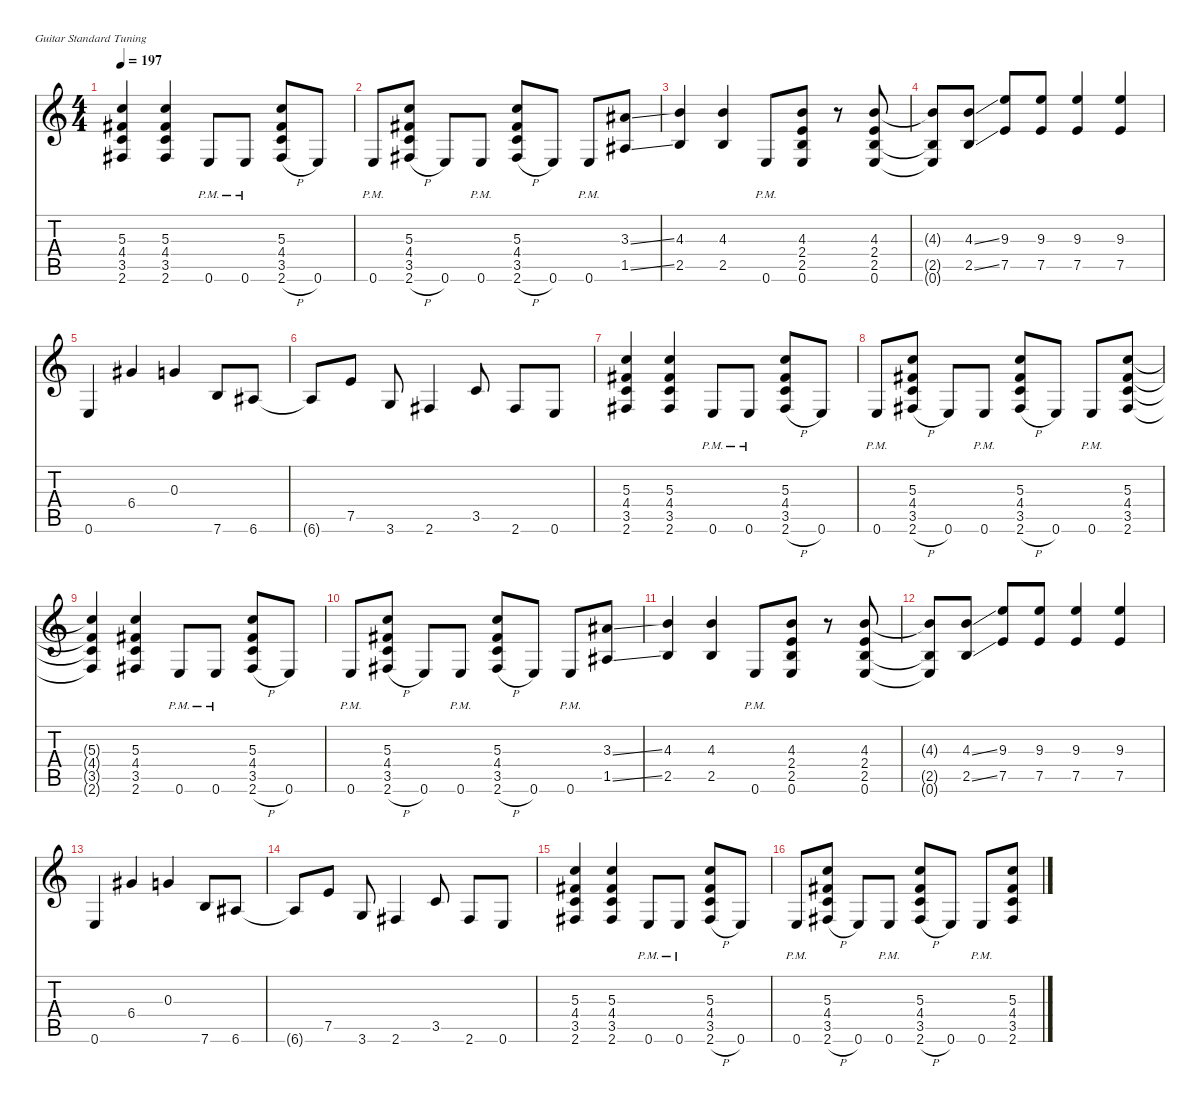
\defaultSystemsLayout 4
\hideDynamics
\bracketExtendMode nobrackets
\singleTrackTrackNamePolicy hidden
\multiTrackTrackNamePolicy hidden
\firstSystemTrackNameMode fullname
\firstSystemTrackNameOrientation horizontal
\otherSystemsTrackNameOrientation horizontal
\track ("Guitar 1" "dist.guit.") {instrument distortionguitar}
\staff {score tabs}
\tuning (E4 B3 G3 D3 A2 E2)
\ts (4 4)
\tempo 197
\clef g2
\ks c
(5.3{t} 4.4{t acc #} 3.5{t} 2.6{t acc #}).4{dy f beam Up} (5.3 4.4{acc #} 3.5 2.6{acc #}).4{beam Up} 0.6{pm}.8{beam Up} 0.6{pm}.8{beam Up} (5.3 4.4{acc #} 3.5 2.6{h acc #}).8{beam Up} 0.6.8{beam Up} |
0.6{pm}.8{beam Up} (5.3 4.4{acc #} 3.5 2.6{h acc #}).8{beam Up} 0.6.8{beam Up} 0.6{pm}.8{beam Up} (5.3 4.4{acc #} 3.5 2.6{h acc #}).8{beam Up} 0.6.8{beam Up} 0.6{pm}.8{beam Up} (3.3{ss acc #} 1.5{ss acc #}).8{beam Up} |
(4.3 2.5).4{beam Up} (4.3 2.5).4{beam Up} 0.6{pm}.8{beam Up} (4.3 2.4 2.5 0.6).8{beam Up} r.8{beam Up} (4.3 2.4 2.5 0.6).8{beam Up} |
(4.3{t} 2.5{t} 0.6{t}).8{beam Up} (4.3{ss} 2.5{ss}).8{beam Up} (9.3 7.5).8{beam Up} (9.3 7.5).8{beam Up} (9.3 7.5).4{beam Up} (9.3 7.5).4{beam Up} |
0.6.4{beam Up} 6.4{acc #}.4{beam Up} 0.3.4{beam Up} 7.6.8{beam Up} 6.6{acc #}.8{beam Up} |
6.6{t acc #}.8{beam Up} 7.5.8{beam Up} 3.6.8{beam Up} 2.6{acc #}.4{beam Up} 3.5.8{beam Up} 2.6{acc #}.8{beam Up} 0.6.8{beam Up} |
(5.3 4.4{acc #} 3.5 2.6{acc #}).4{beam Up} (5.3 4.4{acc #} 3.5 2.6{acc #}).4{beam Up} 0.6{pm}.8{beam Up} 0.6{pm}.8{beam Up} (5.3 4.4{acc #} 3.5 2.6{h acc #}).8{beam Up} 0.6.8{beam Up} |
0.6{pm}.8{beam Up} (5.3 4.4{acc #} 3.5 2.6{h acc #}).8{beam Up} 0.6.8{beam Up} 0.6{pm}.8{beam Up} (5.3 4.4{acc #} 3.5 2.6{h acc #}).8{beam Up} 0.6.8{beam Up} 0.6{pm}.8{beam Up} (5.3 4.4{acc #} 3.5 2.6{acc #}).8{beam Up} |
(5.3{t} 4.4{t acc #} 3.5{t} 2.6{t acc #}).4{beam Up} (5.3 4.4{acc #} 3.5 2.6{acc #}).4{beam Up} 0.6{pm}.8{beam Up} 0.6{pm}.8{beam Up} (5.3 4.4{acc #} 3.5 2.6{h acc #}).8{beam Up} 0.6.8{beam Up} |
0.6{pm}.8{beam Up} (5.3 4.4{acc #} 3.5 2.6{h acc #}).8{beam Up} 0.6.8{beam Up} 0.6{pm}.8{beam Up} (5.3 4.4{acc #} 3.5 2.6{h acc #}).8{beam Up} 0.6.8{beam Up} 0.6{pm}.8{beam Up} (3.3{ss acc #} 1.5{ss acc #}).8{beam Up} |
(4.3 2.5).4{beam Up} (4.3 2.5).4{beam Up} 0.6{pm}.8{beam Up} (4.3 2.4 2.5 0.6).8{beam Up} r.8{beam Up} (4.3 2.4 2.5 0.6).8{beam Up} |
(4.3{t} 2.5{t} 0.6{t}).8{beam Up} (4.3{ss} 2.5{ss}).8{beam Up} (9.3 7.5).8{beam Up} (9.3 7.5).8{beam Up} (9.3 7.5).4{beam Up} (9.3 7.5).4{beam Up} |
0.6.4{beam Up} 6.4{acc #}.4{beam Up} 0.3.4{beam Up} 7.6.8{beam Up} 6.6{acc #}.8{beam Up} |
6.6{t acc #}.8{beam Up} 7.5.8{beam Up} 3.6.8{beam Up} 2.6{acc #}.4{beam Up} 3.5.8{beam Up} 2.6{acc #}.8{beam Up} 0.6.8{beam Up} |
(5.3 4.4{acc #} 3.5 2.6{acc #}).4{beam Up} (5.3 4.4{acc #} 3.5 2.6{acc #}).4{beam Up} 0.6{pm}.8{beam Up} 0.6{pm}.8{beam Up} (5.3 4.4{acc #} 3.5 2.6{h acc #}).8{beam Up} 0.6.8{beam Up} |
0.6{pm}.8{beam Up} (5.3 4.4{acc #} 3.5 2.6{h acc #}).8{beam Up} 0.6.8{beam Up} 0.6{pm}.8{beam Up} (5.3 4.4{acc #} 3.5 2.6{h acc #}).8{beam Up} 0.6.8{beam Up} 0.6{pm}.8{beam Up} (5.3 4.4{acc #} 3.5 2.6{acc #}).8{beam Up}
